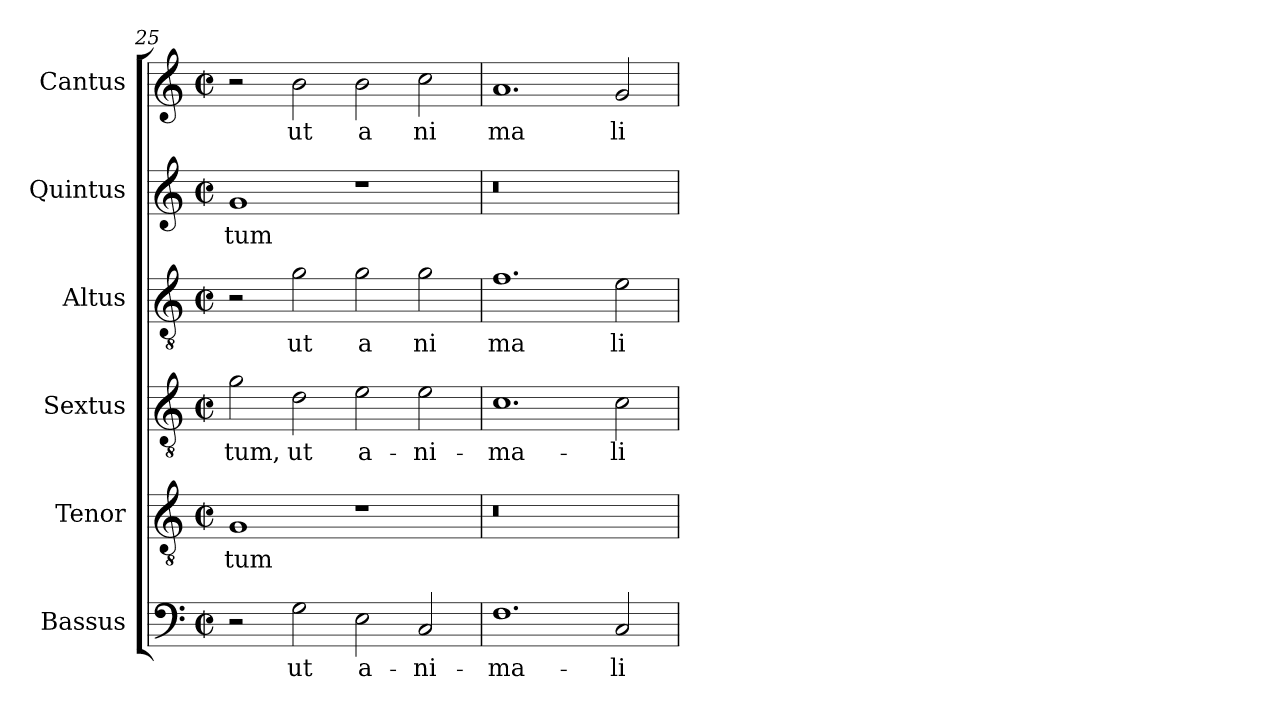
**kern	**text	**kern	**text	**kern	**text	**kern	**text	**kern	**text	**kern	**text
*part6	*part6	*part5	*part5	*part4	*part4	*part3	*part3	*part2	*part2	*part1	*part1
*staff6	*staff6	*staff5	*staff5	*staff4	*staff4	*staff3	*staff3	*staff2	*staff2	*staff1	*staff1
*I"Bassus	*	*I"Tenor	*	*I"Sextus	*	*I"Altus	*	*I"Quintus	*	*I"Cantus	*
*clefF4	*	*clefGv2	*	*clefGv2	*	*clefGv2	*	*clefG2	*	*clefG2	*
*M2/2	*	*M2/2	*	*M2/2	*	*M2/2	*	*M2/2	*	*M2/2	*
*met(c|)	*	*met(c|)	*	*met(c|)	*	*met(c|)	*	*met(c|)	*	*met(c|)	*
=25	=25	=25	=25	=25	=25	=25	=25	=25	=25	=25	=25
!	!	!	!LO:LY:b:cj	!	!LO:LY:b:cj	!	!	!	!LO:LY:b:cj	!	!
2r	.	1G	tum	2g\	-tum,	2r	.	1g	tum	2r	.
!	!LO:LY:b:cj	!	!	!	!LO:LY:b:cj	!	!LO:LY:b:cj	!	!	!	!LO:LY:b:cj
2G\	ut	.	.	2d\	ut	2g\	ut	.	.	2b\	ut
!	!LO:LY:b:cj	!	!	!	!LO:LY:b:cj	!	!LO:LY:b:cj	!	!	!	!LO:LY:b:cj
2E\	a-	1r	.	2e\	a-	2g\	a	1r	.	2b\	a
!	!LO:LY:b:cj	!	!	!	!LO:LY:b:cj	!	!LO:LY:b:cj	!	!	!	!LO:LY:b:cj
2C/	-ni-	.	.	2e\	-ni-	2g\	ni	.	.	2cc\	ni
=26	=26	=26	=26	=26	=26	=26	=26	=26	=26	=26	=26
!	!LO:LY:b:cj	!	!	!	!LO:LY:b:cj	!	!LO:LY:b:cj	!	!	!	!LO:LY:b:cj
1.F	-ma-	0r	.	1.c	-ma-	1.f	ma	0r	.	1.a	ma
!	!LO:LY:b:cj	!	!	!	!LO:LY:b:cj	!	!LO:LY:b:cj	!	!	!	!LO:LY:b:cj
2C/	-li-	.	.	2c\	-li-	2e\	li	.	.	2g/	li
=	=	=	=	=	=	=	=	=	=	=	=
*-	*-	*-	*-	*-	*-	*-	*-	*-	*-	*-	*-
